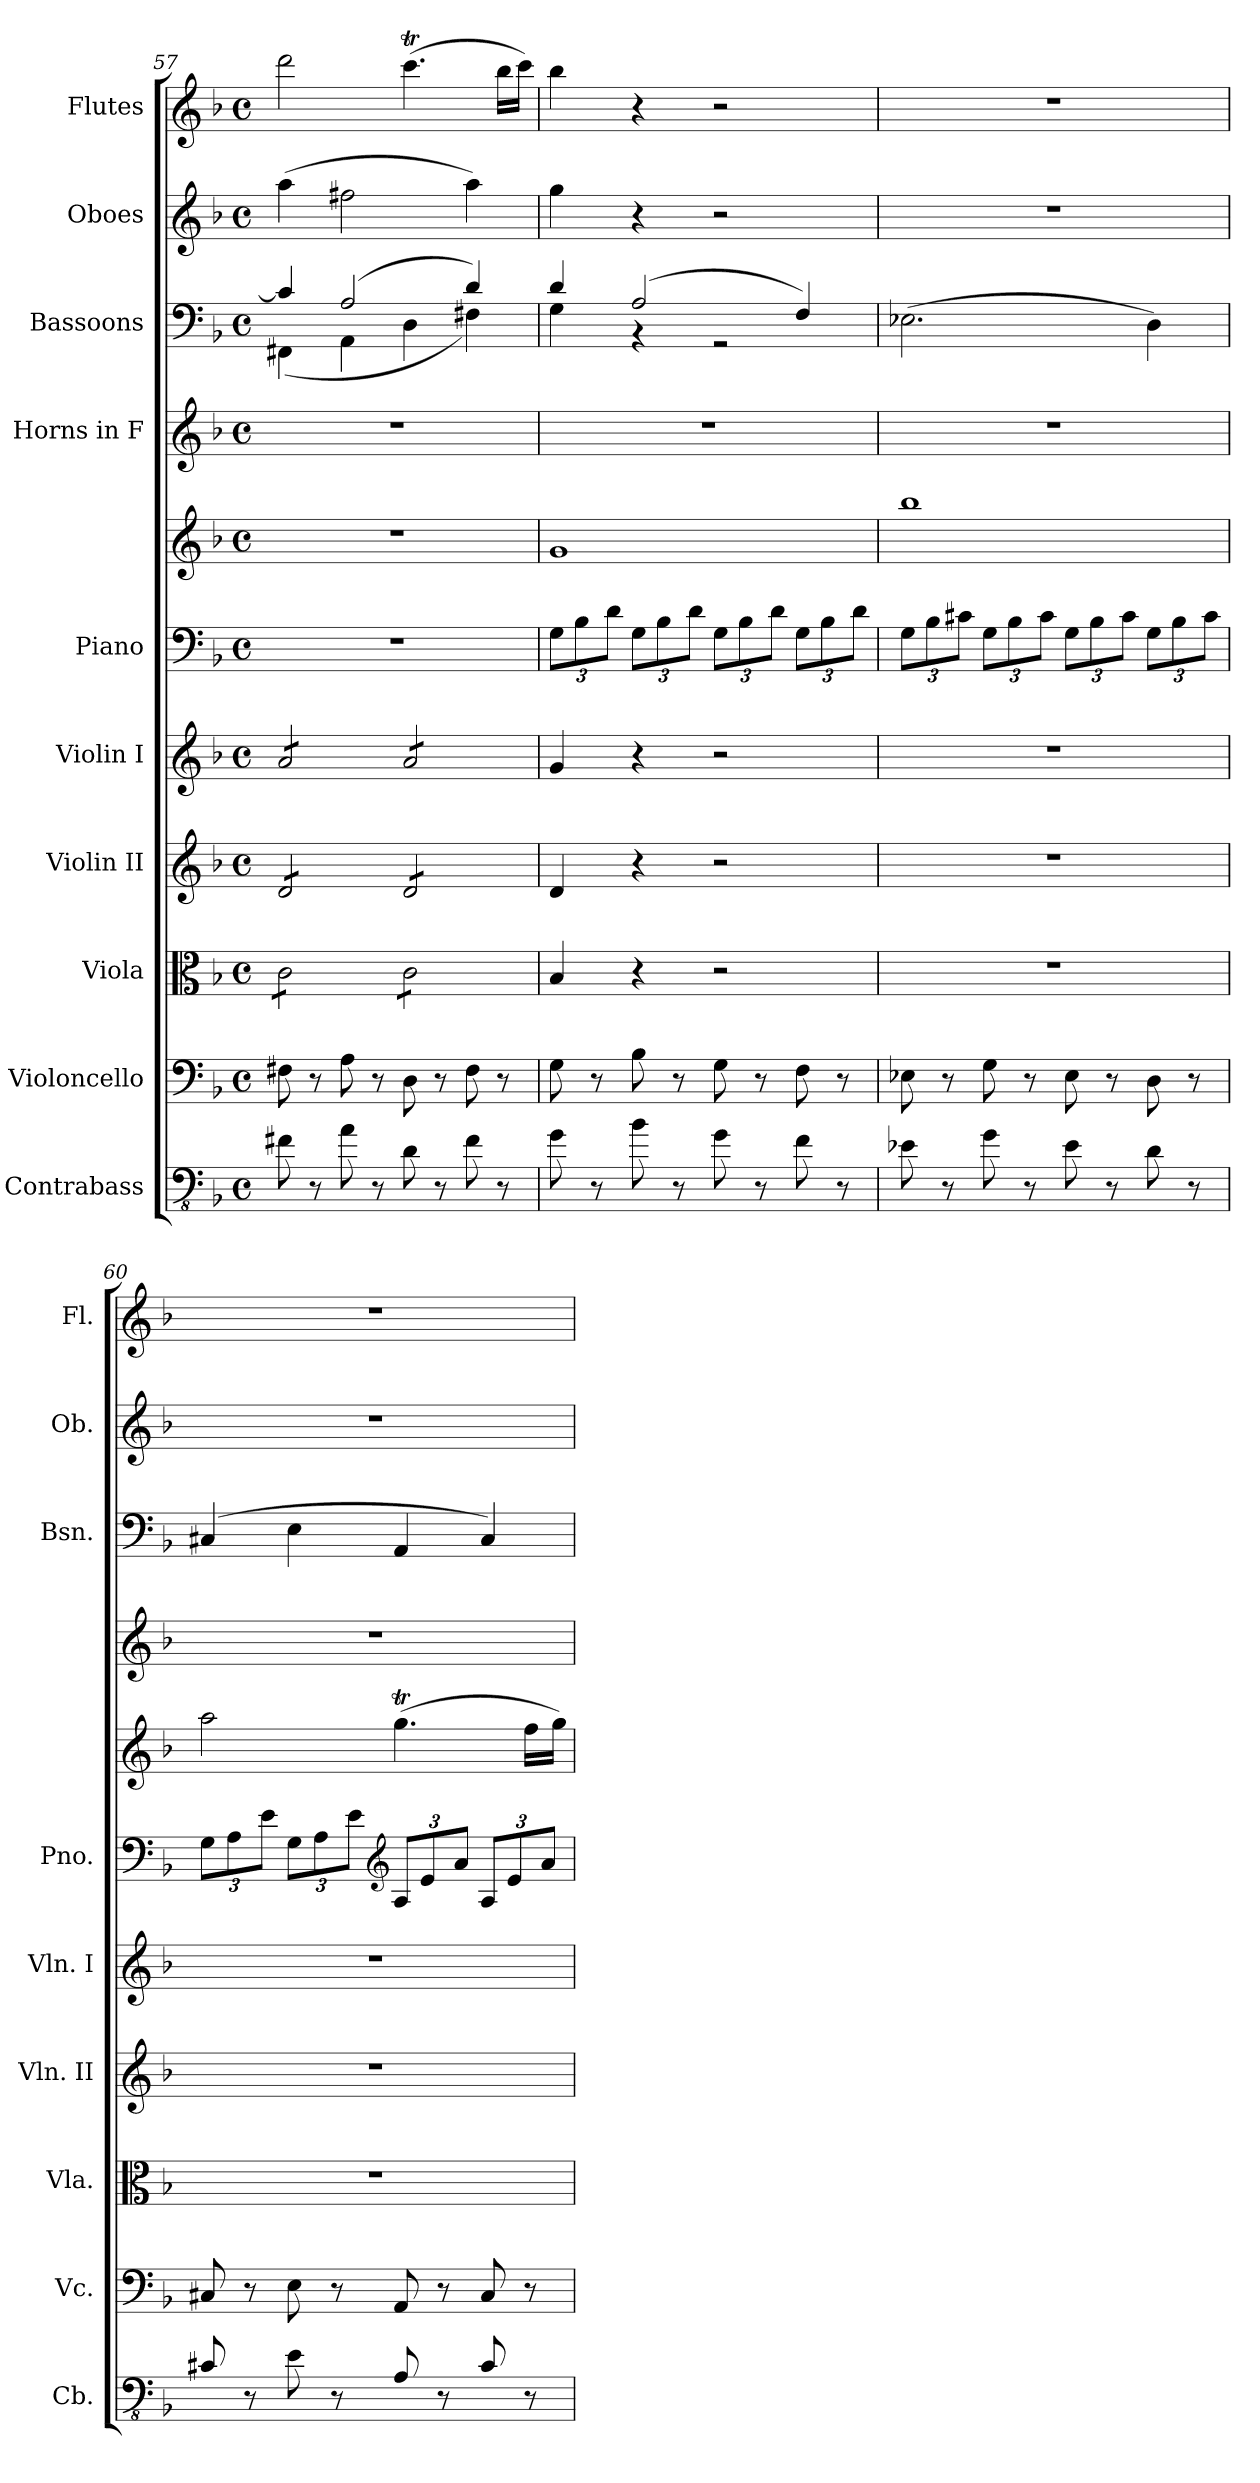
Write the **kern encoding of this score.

**kern	**kern	**kern	**kern	**kern	**kern	**kern	**kern	**kern	**kern	**kern
*part10	*part9	*part8	*part7	*part6	*part5	*part5	*part4	*part3	*part2	*part1
*staff11	*staff10	*staff9	*staff8	*staff7	*staff6	*staff5	*staff4	*staff3	*staff2	*staff1
*I"Contrabass	*I"Violoncello	*I"Viola	*I"Violin II	*I"Violin I	*I"Piano	*	*I"Horns in F	*I"Bassoons	*I"Oboes	*I"Flutes
*I'Cb.	*I'Vc.	*I'Vla.	*I'Vln. II	*I'Vln. I	*I'Pno.	*	*	*I'Bsn.	*I'Ob.	*I'Fl.
!!LO:PB:g=z
*clefFv4	*clefF4	*clefC3	*clefG2	*clefG2	*clefF4	*clefG2	*clefG2	*clefF4	*clefG2	*clefG2
*ITrd7c12	*	*	*	*	*	*	*ITrd4c7	*	*	*
*k[b-]	*k[b-]	*k[b-]	*k[b-]	*k[b-]	*k[b-]	*k[b-]	*k[b-e-]	*k[b-]	*k[b-]	*k[b-]
*M4/4	*M4/4	*M4/4	*M4/4	*M4/4	*M4/4	*M4/4	*M4/4	*M4/4	*M4/4	*M4/4
*met(c)	*met(c)	*met(c)	*met(c)	*met(c)	*met(c)	*met(c)	*met(c)	*met(c)	*met(c)	*met(c)
=57	=57	=57	=57	=57	=57	=57	=57	=57	=57	=57
*	*	*	*	*	*	*	*	*^	*	*
*	*	*tremolo	*	*	*	*	*	*	*	*	*
*	*	*	*tremolo	*	*	*	*	*	*	*	*
*	*	*	*	*tremolo	*	*	*	*	*	*	*
8FF#X\	8F#X\	12c\L	12d/L	12a/L	1r	1r	1r	4c/]	(4FF#X\	(4aa\	2ddd\
.	.	12c\	12d/	12a/	.	.	.	.	.	.	.
8r	8r	.	.	.	.	.	.	.	.	.	.
.	.	12c\	12d/	12a/	.	.	.	.	.	.	.
8AA\	8A\	12c\	12d/	12a/	.	.	.	(2A/	4AA\	2ff#X\	.
.	.	12c\	12d/	12a/	.	.	.	.	.	.	.
8r	8r	.	.	.	.	.	.	.	.	.	.
.	.	12c\J	12d/J	12a/J	.	.	.	.	.	.	.
8DD\	8D\	12c\L	12d/L	12a/L	.	.	.	.	4D\	.	(4.cccT\
.	.	12c\	12d/	12a/	.	.	.	.	.	.	.
8r	8r	.	.	.	.	.	.	.	.	.	.
.	.	12c\	12d/	12a/	.	.	.	.	.	.	.
8FF#\	8F#\	12c\	12d/	12a/	.	.	.	4d/)	4F#X\)	4aa\)	.
.	.	12c\	12d/	12a/	.	.	.	.	.	.	.
8r	8r	.	.	.	.	.	.	.	.	.	16bb-\LL
.	.	12c\J	12d/J	12a/J	.	.	.	.	.	.	.
*	*	*	*	*Xtremolo	*	*	*	*	*	*	*
*	*	*	*Xtremolo	*	*	*	*	*	*	*	*
*	*	*Xtremolo	*	*	*	*	*	*	*	*	*
.	.	.	.	.	.	.	.	.	.	.	16ccc\JJ)
=58	=58	=58	=58	=58	=58	=58	=58	=58	=58	=58	=58
*	*	*	*	*	*Xbrackettup	*	*	*	*	*	*
8GG\	8G\	4B-/	4d/	4g/	12G\L	1g	1r	4d/	4G\	4gg\	4bb-\
.	.	.	.	.	12B-\	.	.	.	.	.	.
8r	8r	.	.	.	.	.	.	.	.	.	.
.	.	.	.	.	12d\J	.	.	.	.	.	.
8BB-\	8B-\	4r	4r	4r	12G\L	.	.	(2A/	4r	4r	4r
.	.	.	.	.	12B-\	.	.	.	.	.	.
8r	8r	.	.	.	.	.	.	.	.	.	.
.	.	.	.	.	12d\J	.	.	.	.	.	.
8GG\	8G\	2r	2r	2r	12G\L	.	.	.	2r	2r	2r
.	.	.	.	.	12B-\	.	.	.	.	.	.
8r	8r	.	.	.	.	.	.	.	.	.	.
.	.	.	.	.	12d\J	.	.	.	.	.	.
8FF\	8F\	.	.	.	12G\L	.	.	4F/)	.	.	.
.	.	.	.	.	12B-\	.	.	.	.	.	.
8r	8r	.	.	.	.	.	.	.	.	.	.
.	.	.	.	.	12d\J	.	.	.	.	.	.
*	*	*	*	*	*	*	*	*v	*v	*	*
=59	=59	=59	=59	=59	=59	=59	=59	=59	=59	=59
8EE-X\	8E-X\	1r	1r	1r	12G\L	1bb-	1r	(2.E-X\	1r	1r
.	.	.	.	.	12B-\	.	.	.	.	.
8r	8r	.	.	.	.	.	.	.	.	.
.	.	.	.	.	12c#X\J	.	.	.	.	.
8GG\	8G\	.	.	.	12G\L	.	.	.	.	.
.	.	.	.	.	12B-\	.	.	.	.	.
8r	8r	.	.	.	.	.	.	.	.	.
.	.	.	.	.	12c#\J	.	.	.	.	.
8EE-\	8E-\	.	.	.	12G\L	.	.	.	.	.
.	.	.	.	.	12B-\	.	.	.	.	.
8r	8r	.	.	.	.	.	.	.	.	.
.	.	.	.	.	12c#\J	.	.	.	.	.
8DD\	8D\	.	.	.	12G\L	.	.	4D\)	.	.
.	.	.	.	.	12B-\	.	.	.	.	.
8r	8r	.	.	.	.	.	.	.	.	.
.	.	.	.	.	12c#\J	.	.	.	.	.
!!LO:PB:g=z
=60	=60	=60	=60	=60	=60	=60	=60	=60	=60	=60
8CC#X/	8C#X/	1r	1r	1r	12G\L	2aa\	1r	(4C#X/	1r	1r
.	.	.	.	.	12A\	.	.	.	.	.
8r	8r	.	.	.	.	.	.	.	.	.
.	.	.	.	.	12e\J	.	.	.	.	.
8EE\	8E\	.	.	.	12G\L	.	.	4E\	.	.
.	.	.	.	.	12A\	.	.	.	.	.
8r	8r	.	.	.	.	.	.	.	.	.
.	.	.	.	.	12e\J	.	.	.	.	.
*	*	*	*	*	*clefG2	*	*	*	*	*
8AAA/	8AA/	.	.	.	12A/L	(4.ggT\	.	4AA/	.	.
.	.	.	.	.	12e/	.	.	.	.	.
8r	8r	.	.	.	.	.	.	.	.	.
.	.	.	.	.	12a/J	.	.	.	.	.
8CC#/	8C#/	.	.	.	12A/L	.	.	4C#/)	.	.
.	.	.	.	.	12e/	.	.	.	.	.
8r	8r	.	.	.	.	16ff\LL	.	.	.	.
.	.	.	.	.	12a/J	.	.	.	.	.
.	.	.	.	.	.	16gg\JJ)	.	.	.	.
=	=	=	=	=	=	=	=	=	=	=
*-	*-	*-	*-	*-	*-	*-	*-	*-	*-	*-
